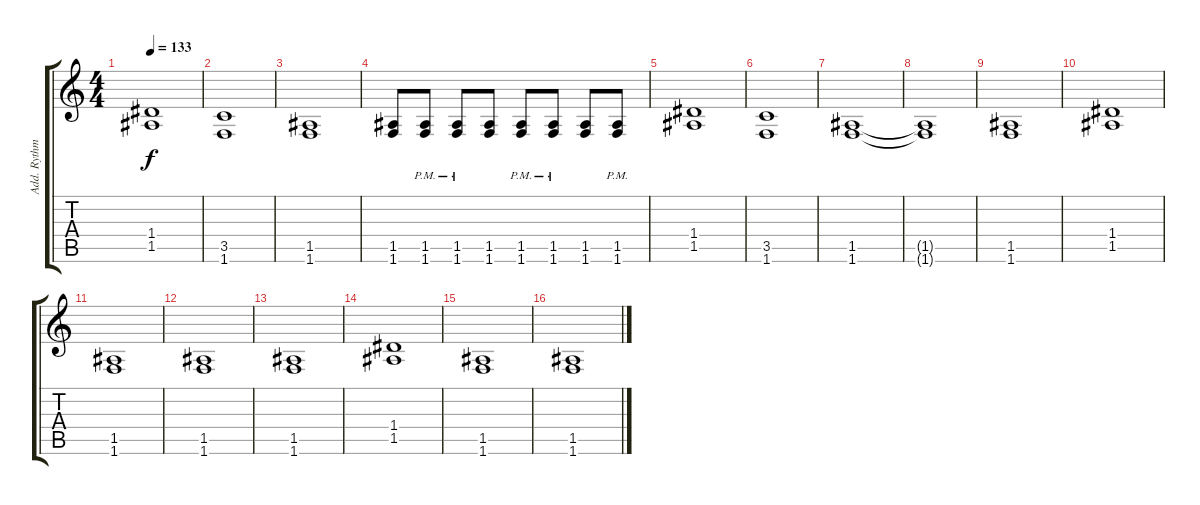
\track ("Add. Rythm Guitar" "Add. Rythm") {mute instrument distortionguitar}
\staff {score tabs}
\tuning (E4 B3 G3 D3 A2 E2) {hide}
\ts (4 4)
\tempo 133
\clef g2
\ks c
(1.4 1.5).1{dy f} |
(3.5 1.6).1 |
(1.5 1.6).1 |
(1.5 1.6).8 (1.5{pm} 1.6{pm}).8 (1.5{pm} 1.6{pm}).8 (1.5 1.6).8 (1.5{pm} 1.6{pm}).8 (1.5{pm} 1.6{pm}).8 (1.5 1.6).8 (1.5{pm} 1.6{pm}).8 |
(1.4 1.5).1 |
(3.5 1.6).1 |
(1.5 1.6).1 |
(1.5{t} 1.6{t}).1 |
(1.5 1.6).1 |
(1.4 1.5).1 |
(1.5 1.6).1 |
(1.5 1.6).1 |
(1.5 1.6).1 |
(1.4 1.5).1 |
(1.5 1.6).1 |
(1.5 1.6).1
